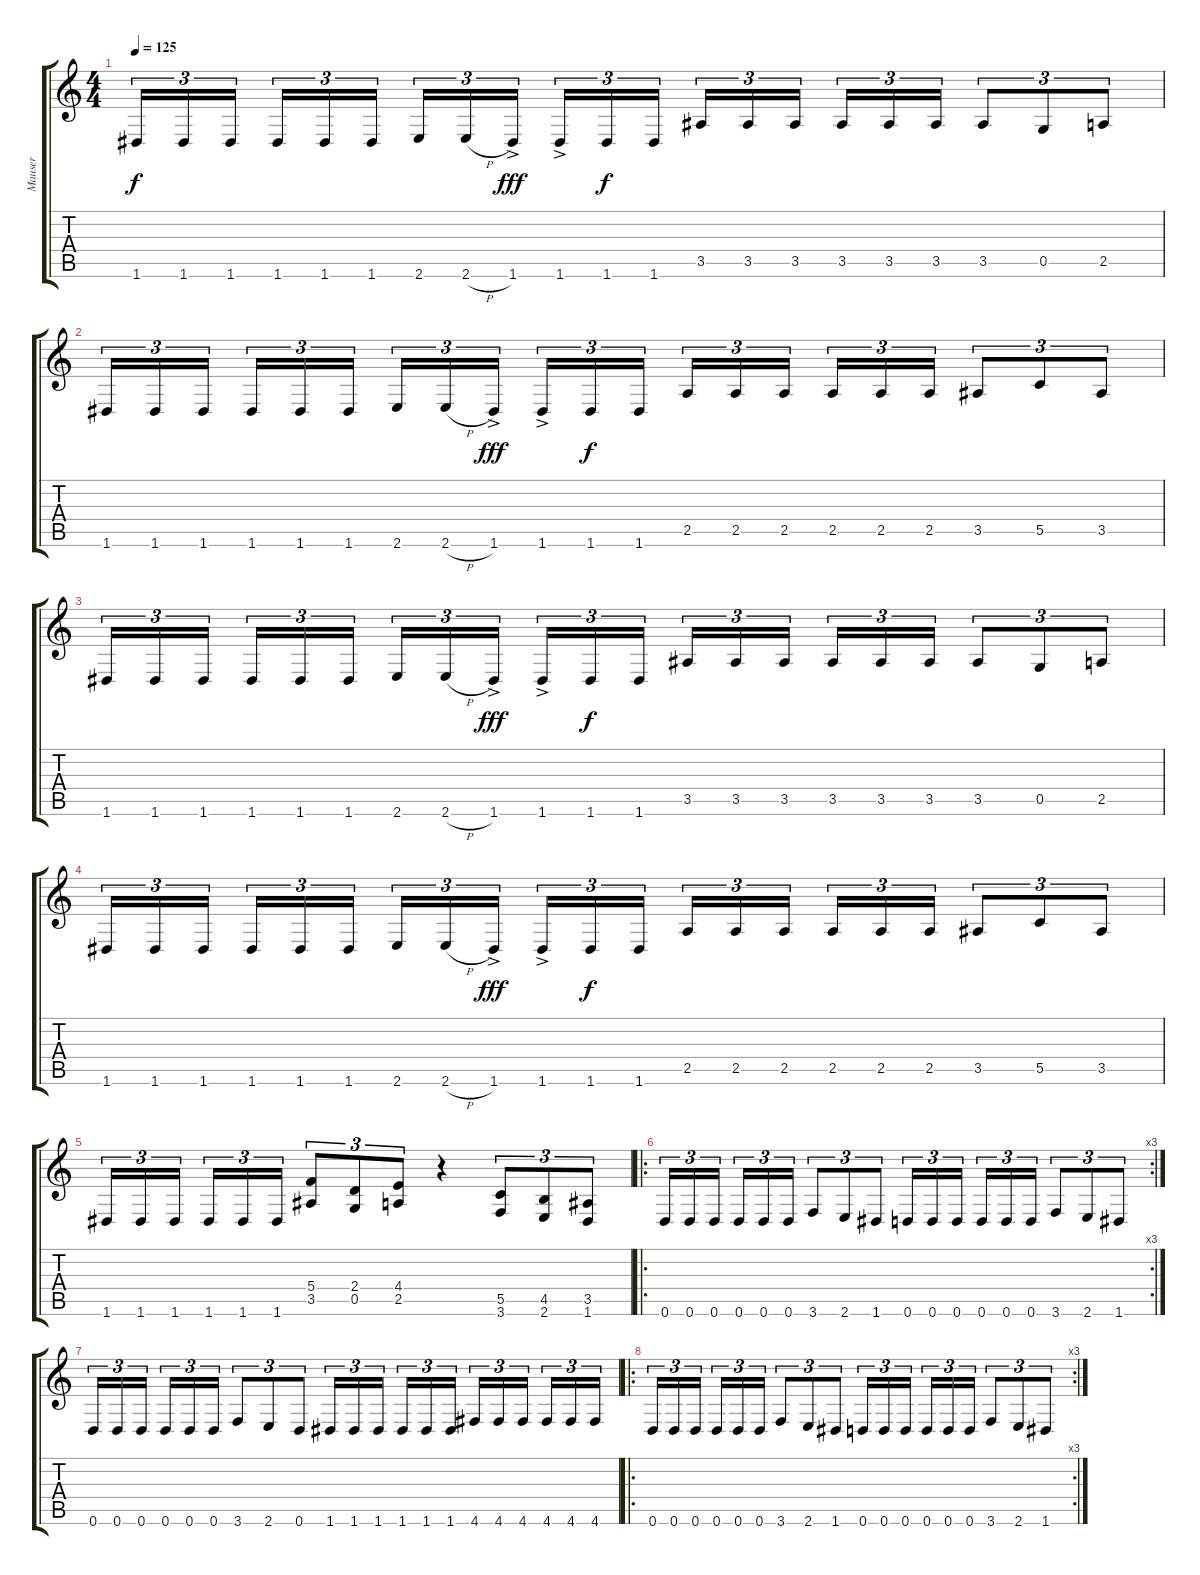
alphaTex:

\track ("Mauser" "Mauser") {instrument distortionguitar}
\staff {score tabs}
\tuning (D4 A3 F3 C3 G2 D2) {hide}
\ts (4 4)
\tempo 125
\clef g2
\ks c
1.6.16{tu (3 2) dy f} 1.6.16{tu (3 2)} 1.6.16{tu (3 2)} 1.6.16{tu (3 2)} 1.6.16{tu (3 2)} 1.6.16{tu (3 2)} 2.6.16{tu (3 2)} 2.6{h}.16{tu (3 2)} 1.6{ac}.16{tu (3 2) dy fff} 1.6{ac}.16{tu (3 2)} 1.6.16{tu (3 2) dy f} 1.6.16{tu (3 2)} 3.5.16{tu (3 2)} 3.5.16{tu (3 2)} 3.5.16{tu (3 2)} 3.5.16{tu (3 2)} 3.5.16{tu (3 2)} 3.5.16{tu (3 2)} 3.5.8{tu (3 2)} 0.5.8{tu (3 2)} 2.5.8{tu (3 2)} |
1.6.16{tu (3 2)} 1.6.16{tu (3 2)} 1.6.16{tu (3 2)} 1.6.16{tu (3 2)} 1.6.16{tu (3 2)} 1.6.16{tu (3 2)} 2.6.16{tu (3 2)} 2.6{h}.16{tu (3 2)} 1.6{ac}.16{tu (3 2) dy fff} 1.6{ac}.16{tu (3 2)} 1.6.16{tu (3 2) dy f} 1.6.16{tu (3 2)} 2.5.16{tu (3 2)} 2.5.16{tu (3 2)} 2.5.16{tu (3 2)} 2.5.16{tu (3 2)} 2.5.16{tu (3 2)} 2.5.16{tu (3 2)} 3.5.8{tu (3 2)} 5.5.8{tu (3 2)} 3.5.8{tu (3 2)} |
1.6.16{tu (3 2)} 1.6.16{tu (3 2)} 1.6.16{tu (3 2)} 1.6.16{tu (3 2)} 1.6.16{tu (3 2)} 1.6.16{tu (3 2)} 2.6.16{tu (3 2)} 2.6{h}.16{tu (3 2)} 1.6{ac}.16{tu (3 2) dy fff} 1.6{ac}.16{tu (3 2)} 1.6.16{tu (3 2) dy f} 1.6.16{tu (3 2)} 3.5.16{tu (3 2)} 3.5.16{tu (3 2)} 3.5.16{tu (3 2)} 3.5.16{tu (3 2)} 3.5.16{tu (3 2)} 3.5.16{tu (3 2)} 3.5.8{tu (3 2)} 0.5.8{tu (3 2)} 2.5.8{tu (3 2)} |
1.6.16{tu (3 2)} 1.6.16{tu (3 2)} 1.6.16{tu (3 2)} 1.6.16{tu (3 2)} 1.6.16{tu (3 2)} 1.6.16{tu (3 2)} 2.6.16{tu (3 2)} 2.6{h}.16{tu (3 2)} 1.6{ac}.16{tu (3 2) dy fff} 1.6{ac}.16{tu (3 2)} 1.6.16{tu (3 2) dy f} 1.6.16{tu (3 2)} 2.5.16{tu (3 2)} 2.5.16{tu (3 2)} 2.5.16{tu (3 2)} 2.5.16{tu (3 2)} 2.5.16{tu (3 2)} 2.5.16{tu (3 2)} 3.5.8{tu (3 2)} 5.5.8{tu (3 2)} 3.5.8{tu (3 2)} |
1.6.16{tu (3 2)} 1.6.16{tu (3 2)} 1.6.16{tu (3 2)} 1.6.16{tu (3 2)} 1.6.16{tu (3 2)} 1.6.16{tu (3 2)} (5.4 3.5).8{tu (3 2)} (2.4 0.5).8{tu (3 2)} (4.4 2.5).8{tu (3 2)} r.4 (5.5 3.6).8{tu (3 2)} (4.5 2.6).8{tu (3 2)} (3.5 1.6).8{tu (3 2)} |
\ro
\rc 3
0.6.16{tu (3 2)} 0.6.16{tu (3 2)} 0.6.16{tu (3 2)} 0.6.16{tu (3 2)} 0.6.16{tu (3 2)} 0.6.16{tu (3 2)} 3.6.8{tu (3 2)} 2.6.8{tu (3 2)} 1.6.8{tu (3 2)} 0.6.16{tu (3 2)} 0.6.16{tu (3 2)} 0.6.16{tu (3 2)} 0.6.16{tu (3 2)} 0.6.16{tu (3 2)} 0.6.16{tu (3 2)} 3.6.8{tu (3 2)} 2.6.8{tu (3 2)} 1.6.8{tu (3 2)} |
0.6.16{tu (3 2)} 0.6.16{tu (3 2)} 0.6.16{tu (3 2)} 0.6.16{tu (3 2)} 0.6.16{tu (3 2)} 0.6.16{tu (3 2)} 3.6.8{tu (3 2)} 2.6.8{tu (3 2)} 0.6.8{tu (3 2)} 1.6.16{tu (3 2)} 1.6.16{tu (3 2)} 1.6.16{tu (3 2)} 1.6.16{tu (3 2)} 1.6.16{tu (3 2)} 1.6.16{tu (3 2)} 4.6.16{tu (3 2)} 4.6.16{tu (3 2)} 4.6.16{tu (3 2)} 4.6.16{tu (3 2)} 4.6.16{tu (3 2)} 4.6.16{tu (3 2)} |
\ro
\rc 3
0.6.16{tu (3 2)} 0.6.16{tu (3 2)} 0.6.16{tu (3 2)} 0.6.16{tu (3 2)} 0.6.16{tu (3 2)} 0.6.16{tu (3 2)} 3.6.8{tu (3 2)} 2.6.8{tu (3 2)} 1.6.8{tu (3 2)} 0.6.16{tu (3 2)} 0.6.16{tu (3 2)} 0.6.16{tu (3 2)} 0.6.16{tu (3 2)} 0.6.16{tu (3 2)} 0.6.16{tu (3 2)} 3.6.8{tu (3 2)} 2.6.8{tu (3 2)} 1.6.8{tu (3 2)}
